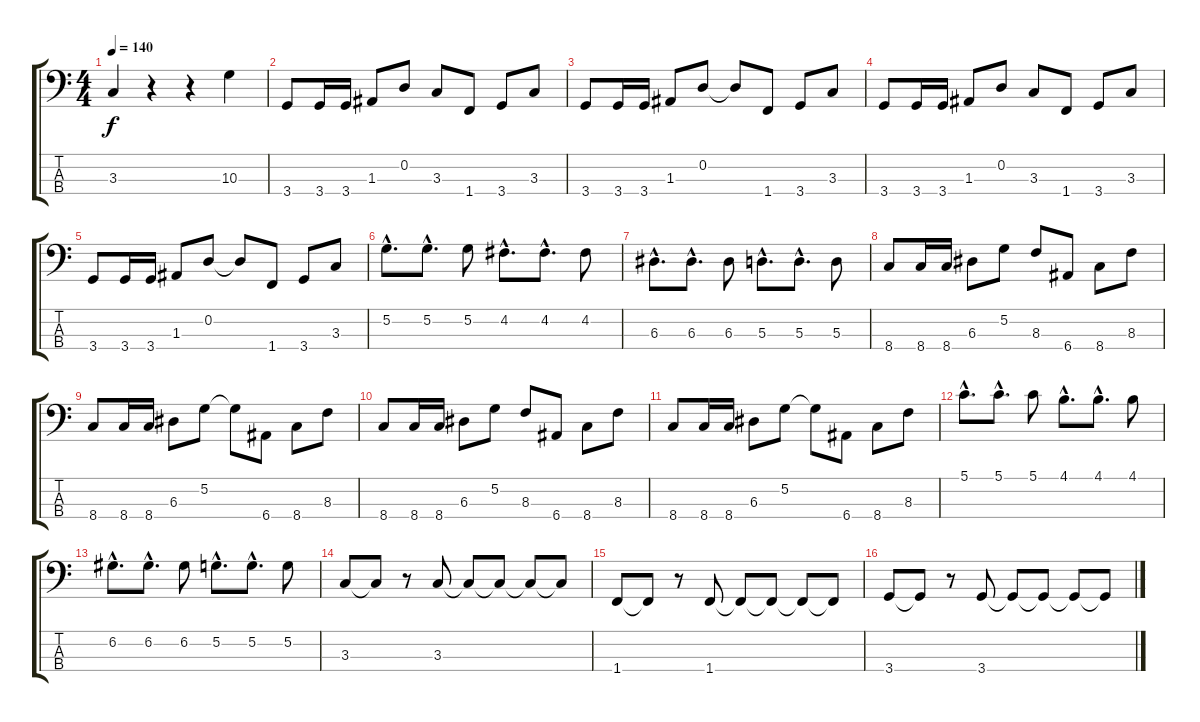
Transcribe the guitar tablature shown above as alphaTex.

\track "" {instrument electricbassfinger}
\staff {score tabs}
\tuning (G2 D2 A1 E1) {hide}
\ts (4 4)
\tempo 140
\clef f4
\ks c
3.3.4{dy f} r.4 r.4 10.3.4 |
3.4.8 3.4.16 3.4.16 1.3.8 0.2.8 3.3.8 1.4.8 3.4.8 3.3.8 |
3.4.8 3.4.16 3.4.16 1.3.8 0.2.8 0.2{t}.8 1.4.8 3.4.8 3.3.8 |
3.4.8 3.4.16 3.4.16 1.3.8 0.2.8 3.3.8 1.4.8 3.4.8 3.3.8 |
3.4.8 3.4.16 3.4.16 1.3.8 0.2.8 0.2{t}.8 1.4.8 3.4.8 3.3.8 |
5.2{hac}.8{d} 5.2{hac}.8{d} 5.2.8 4.2{hac}.8{d} 4.2{hac}.8{d} 4.2.8 |
6.3{hac}.8{d} 6.3{hac}.8{d} 6.3.8 5.3{hac}.8{d} 5.3{hac}.8{d} 5.3.8 |
8.4.8 8.4.16 8.4.16 6.3.8 5.2.8 8.3.8 6.4.8 8.4.8 8.3.8 |
8.4.8 8.4.16 8.4.16 6.3.8 5.2.8 5.2{t}.8 6.4.8 8.4.8 8.3.8 |
8.4.8 8.4.16 8.4.16 6.3.8 5.2.8 8.3.8 6.4.8 8.4.8 8.3.8 |
8.4.8 8.4.16 8.4.16 6.3.8 5.2.8 5.2{t}.8 6.4.8 8.4.8 8.3.8 |
5.1{hac}.8{d} 5.1{hac}.8{d} 5.1.8 4.1{hac}.8{d} 4.1{hac}.8{d} 4.1.8 |
6.2{hac}.8{d} 6.2{hac}.8{d} 6.2.8 5.2{hac}.8{d} 5.2{hac}.8{d} 5.2.8 |
3.3.8 3.3{t}.8 r.8 3.3.8 3.3{t}.8 3.3{t}.8 3.3{t}.8 3.3{t}.8 |
1.4.8 1.4{t}.8 r.8 1.4.8 1.4{t}.8 1.4{t}.8 1.4{t}.8 1.4{t}.8 |
3.4.8 3.4{t}.8 r.8 3.4.8 3.4{t}.8 3.4{t}.8 3.4{t}.8 3.4{t}.8
